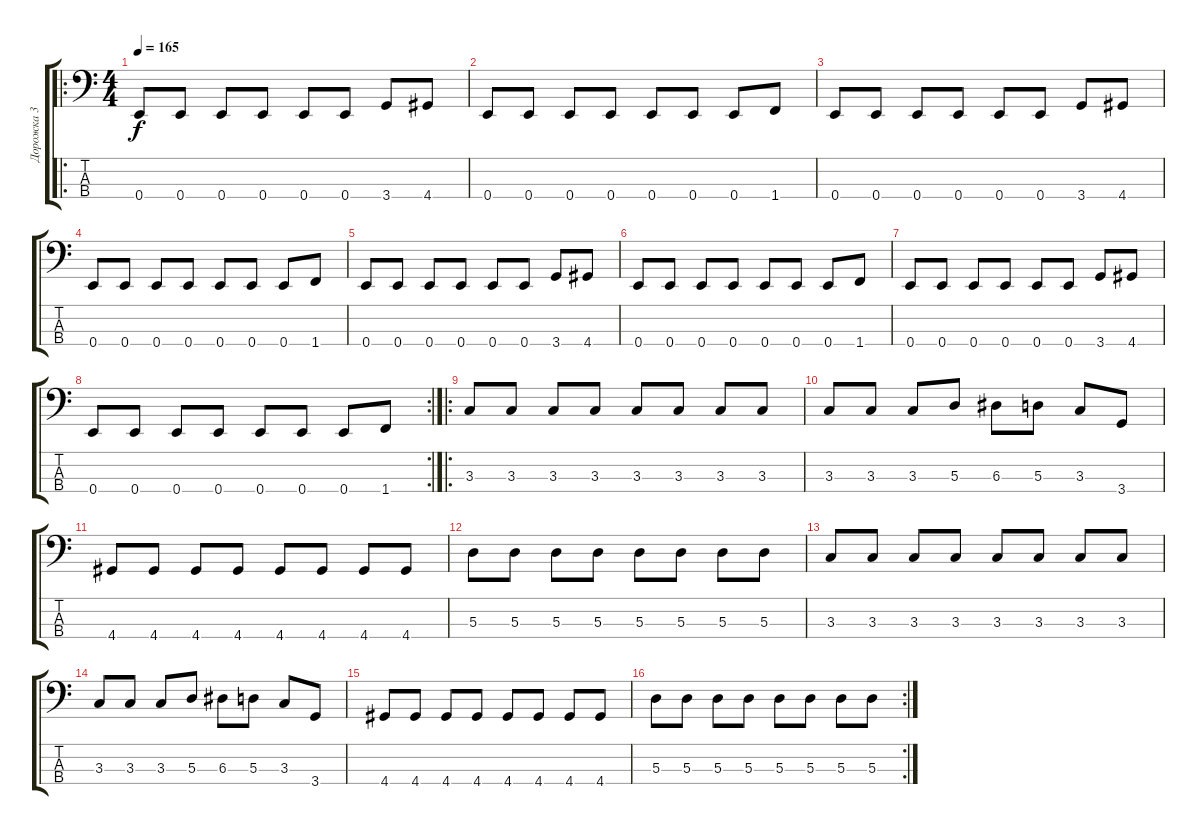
\track ("Дорожка 3" "Дорожка 3") {instrument electricbasspick}
\staff {score tabs}
\tuning (G2 D2 A1 E1) {hide}
\ro
\ts (4 4)
\tempo 165
\clef f4
\ks c
0.4.8{dy f} 0.4.8 0.4.8 0.4.8 0.4.8 0.4.8 3.4.8 4.4.8 |
0.4.8 0.4.8 0.4.8 0.4.8 0.4.8 0.4.8 0.4.8 1.4.8 |
0.4.8 0.4.8 0.4.8 0.4.8 0.4.8 0.4.8 3.4.8 4.4.8 |
0.4.8 0.4.8 0.4.8 0.4.8 0.4.8 0.4.8 0.4.8 1.4.8 |
0.4.8 0.4.8 0.4.8 0.4.8 0.4.8 0.4.8 3.4.8 4.4.8 |
0.4.8 0.4.8 0.4.8 0.4.8 0.4.8 0.4.8 0.4.8 1.4.8 |
0.4.8 0.4.8 0.4.8 0.4.8 0.4.8 0.4.8 3.4.8 4.4.8 |
\rc 2
0.4.8 0.4.8 0.4.8 0.4.8 0.4.8 0.4.8 0.4.8 1.4.8 |
\ro
3.3.8 3.3.8 3.3.8 3.3.8 3.3.8 3.3.8 3.3.8 3.3.8 |
3.3.8 3.3.8 3.3.8 5.3.8 6.3.8 5.3.8 3.3.8 3.4.8 |
4.4.8 4.4.8 4.4.8 4.4.8 4.4.8 4.4.8 4.4.8 4.4.8 |
5.3.8 5.3.8 5.3.8 5.3.8 5.3.8 5.3.8 5.3.8 5.3.8 |
3.3.8 3.3.8 3.3.8 3.3.8 3.3.8 3.3.8 3.3.8 3.3.8 |
3.3.8 3.3.8 3.3.8 5.3.8 6.3.8 5.3.8 3.3.8 3.4.8 |
4.4.8 4.4.8 4.4.8 4.4.8 4.4.8 4.4.8 4.4.8 4.4.8 |
\rc 2
5.3.8 5.3.8 5.3.8 5.3.8 5.3.8 5.3.8 5.3.8 5.3.8
